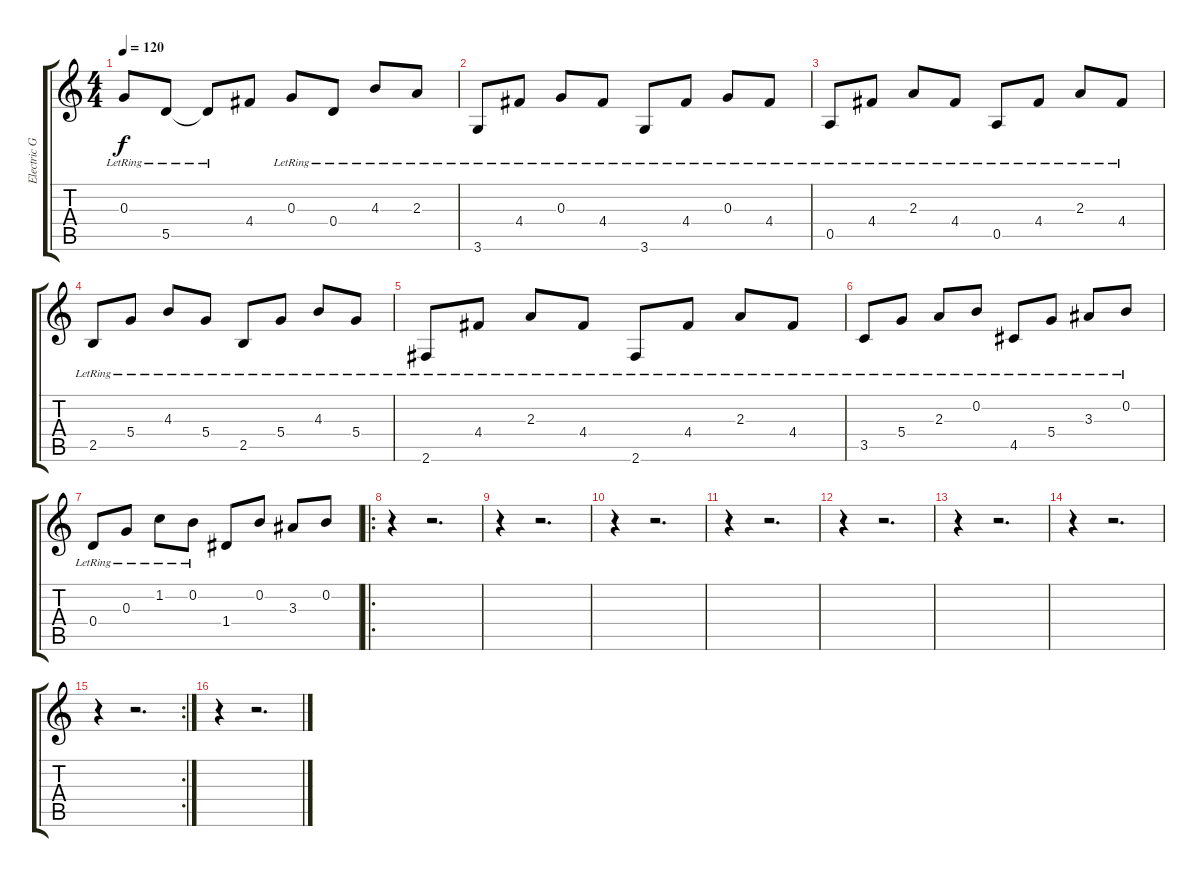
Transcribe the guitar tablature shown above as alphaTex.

\track ("Electric Guitar" "Electric G") {instrument electricguitarclean}
\staff {score tabs}
\tuning (E4 B3 G3 D3 A2 E2) {hide}
\ts (4 4)
\tempo 120
\clef g2
\ks c
0.3{lr t}.8{dy f} 5.5{lr}.8 5.5{lr t}.8 4.4.8 0.3{lr}.8 0.4{lr}.8 4.3{lr}.8 2.3{lr}.8 |
3.6{lr}.8 4.4{lr}.8 0.3{lr}.8 4.4{lr}.8 3.6{lr}.8 4.4{lr}.8 0.3{lr}.8 4.4{lr}.8 |
0.5{lr}.8 4.4{lr}.8 2.3{lr}.8 4.4{lr}.8 0.5{lr}.8 4.4{lr}.8 2.3{lr}.8 4.4{lr}.8 |
2.5{lr}.8 5.4{lr}.8 4.3{lr}.8 5.4{lr}.8 2.5{lr}.8 5.4{lr}.8 4.3{lr}.8 5.4{lr}.8 |
2.6{lr}.8 4.4{lr}.8 2.3{lr}.8 4.4{lr}.8 2.6{lr}.8 4.4{lr}.8 2.3{lr}.8 4.4{lr}.8 |
3.5{lr}.8 5.4{lr}.8 2.3{lr}.8 0.2{lr}.8 4.5{lr}.8 5.4{lr}.8 3.3{lr}.8 0.2{lr}.8 |
0.4{lr}.8 0.3{lr}.8 1.2{lr}.8 0.2{lr}.8 1.4.8 0.2.8 3.3.8 0.2.8 |
\ro
r.4 r.2{d} |
r.4 r.2{d} |
r.4 r.2{d} |
r.4 r.2{d} |
r.4 r.2{d} |
r.4 r.2{d} |
r.4 r.2{d} |
\rc 2
r.4 r.2{d} |
r.4 r.2{d}
